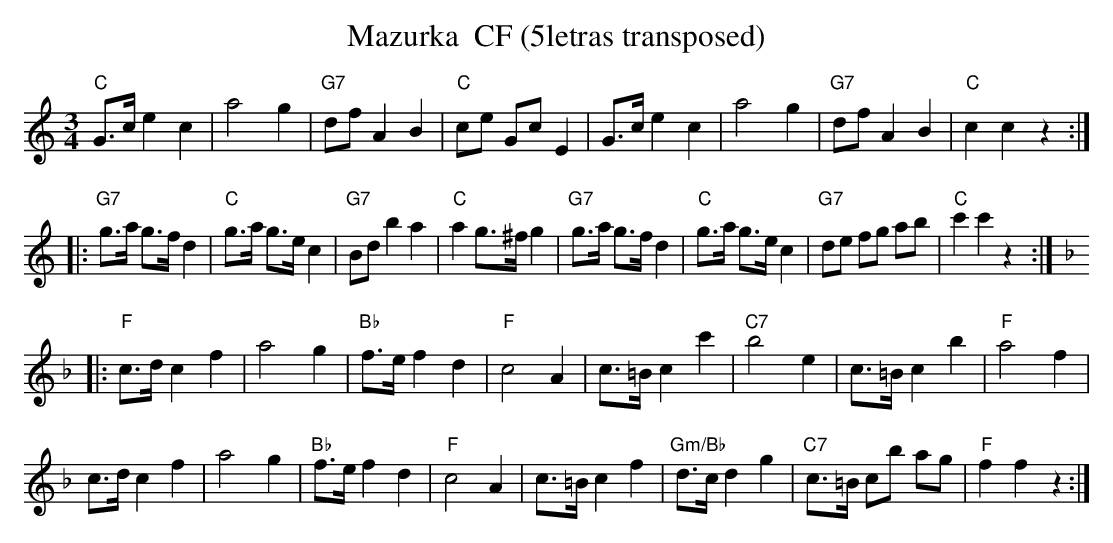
X:1
T: Mazurka  CF (5letras transposed)
M:3/4
L:1/8
K:C transpose=3 %%MIDI gchordon
"C"G>ce2c2 | a4g2 | "G7"dfA2B2 | "C"ce GcE2 | G>ce2c2 | a4g2 | "G7"dfA2B2 | "C"c2c2z2::
"G7"g>a g>fd2 | "C"g>a g>ec2 | "G7"Bdb2a2 | "C"a2 g>^fg2 | "G7"g>a g>fd2 | "C"g>a g>ec2 | "G7"de fg ab | "C"c'2c'2z2 :: [K:F]
"F"c>dc2f2 | a4g2 | "Bb"f>ef2d2 | "F"c4A2 | c>=Bc2c'2 | "C7"b4e2 | c>=Bc2b2 | "F"a4f2 |
c>dc2f2 | a4g2 | "Bb"f>ef2d2 | "F"c4A2 | c>=Bc2f2 | "Gm/Bb"d>cd2g2 | "C7"c>=B cb ag | "F"f2f2z2 :|
